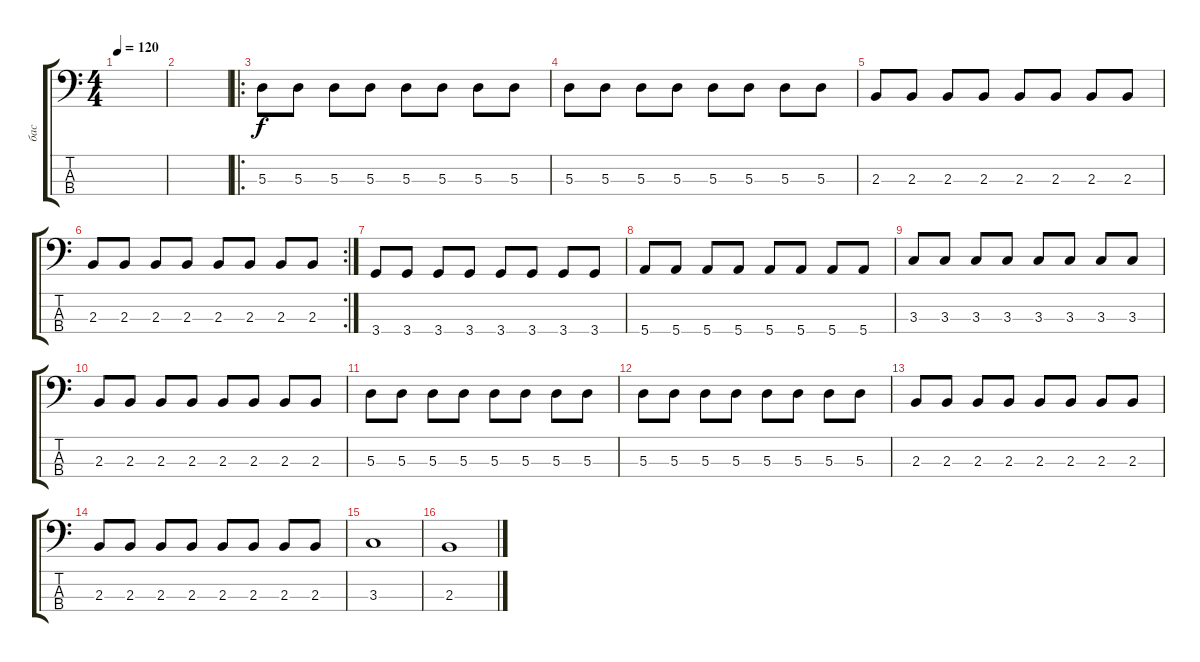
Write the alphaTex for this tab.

\track ("бас" "бас") {instrument electricbassfinger}
\staff {score tabs}
\tuning (G2 D2 A1 E1) {hide}
\ts (4 4)
\tempo 120
\clef f4
\ks c
|
|
\ro
5.3.8 5.3.8 5.3.8 5.3.8 5.3.8 5.3.8 5.3.8 5.3.8 |
5.3.8 5.3.8 5.3.8 5.3.8 5.3.8 5.3.8 5.3.8 5.3.8 |
2.3.8 2.3.8 2.3.8 2.3.8 2.3.8 2.3.8 2.3.8 2.3.8 |
\rc 2
2.3.8 2.3.8 2.3.8 2.3.8 2.3.8 2.3.8 2.3.8 2.3.8 |
3.4.8 3.4.8 3.4.8 3.4.8 3.4.8 3.4.8 3.4.8 3.4.8 |
5.4.8 5.4.8 5.4.8 5.4.8 5.4.8 5.4.8 5.4.8 5.4.8 |
3.3.8 3.3.8 3.3.8 3.3.8 3.3.8 3.3.8 3.3.8 3.3.8 |
2.3.8 2.3.8 2.3.8 2.3.8 2.3.8 2.3.8 2.3.8 2.3.8 |
5.3.8 5.3.8 5.3.8 5.3.8 5.3.8 5.3.8 5.3.8 5.3.8 |
5.3.8 5.3.8 5.3.8 5.3.8 5.3.8 5.3.8 5.3.8 5.3.8 |
2.3.8 2.3.8 2.3.8 2.3.8 2.3.8 2.3.8 2.3.8 2.3.8 |
2.3.8 2.3.8 2.3.8 2.3.8 2.3.8 2.3.8 2.3.8 2.3.8 |
3.3.1 |
2.3.1
